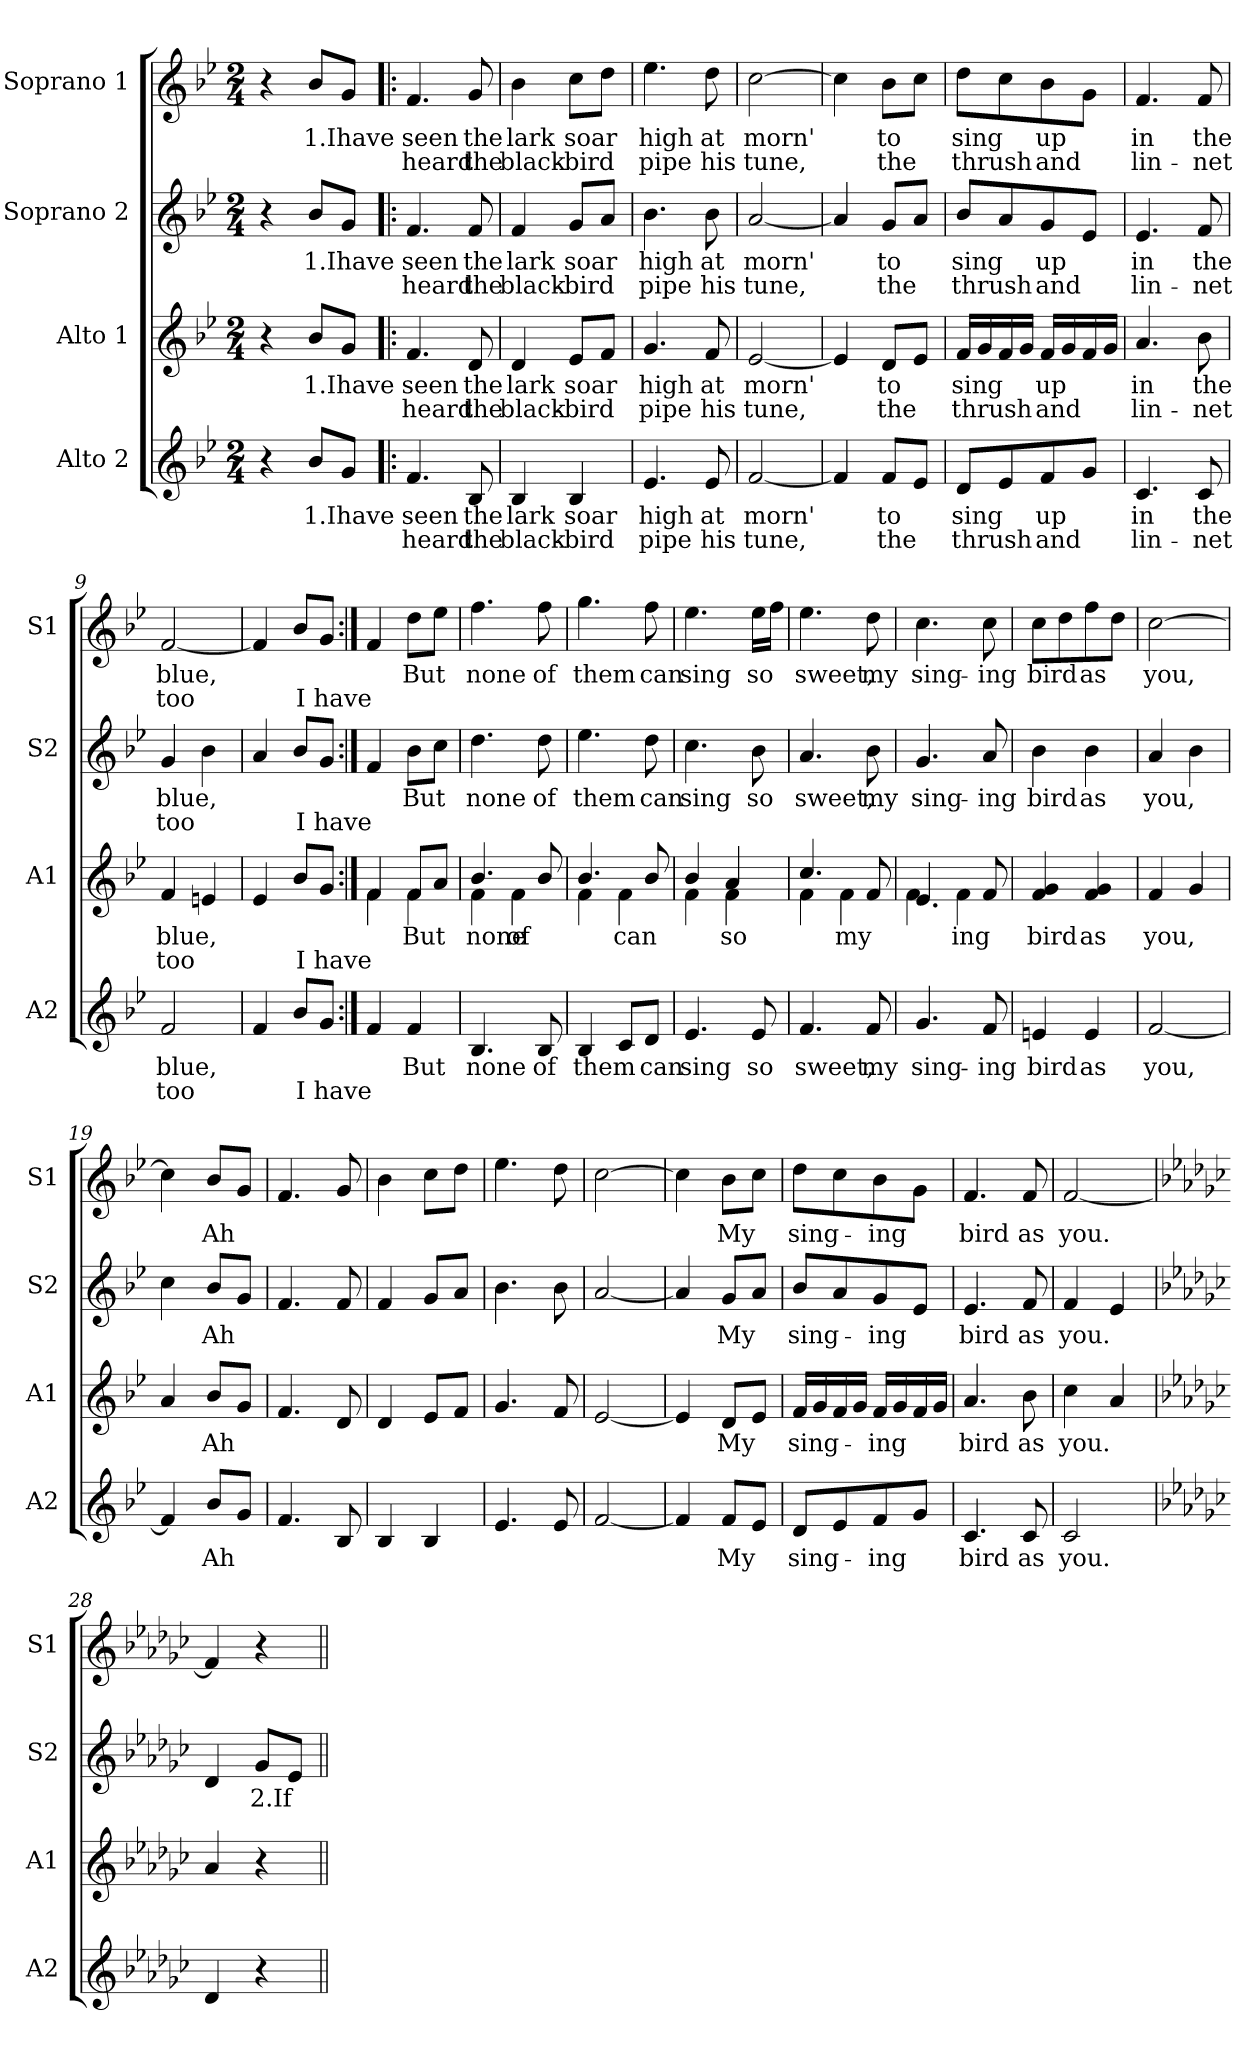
**kern	**text	**text	**kern	**text	**text	**kern	**text	**text	**kern	**text	**text
*part4	*part4	*part4	*part3	*part3	*part3	*part2	*part2	*part2	*part1	*part1	*part1
*staff4	*staff4	*staff4	*staff3	*staff3	*staff3	*staff2	*staff2	*staff2	*staff1	*staff1	*staff1
*I"Alto 2	*	*	*I"Alto 1	*	*	*I"Soprano 2	*	*	*I"Soprano 1	*	*
*I'A2	*	*	*I'A1	*	*	*I'S2	*	*	*I'S1	*	*
*clefG2	*	*	*clefG2	*	*	*clefG2	*	*	*clefG2	*	*
*k[b-e-]	*	*	*k[b-e-]	*	*	*k[b-e-]	*	*	*k[b-e-]	*	*
*B-:	*	*	*B-:	*	*	*B-:	*	*	*B-:	*	*
*M2/4	*	*	*M2/4	*	*	*M2/4	*	*	*M2/4	*	*
=1	=1	=1	=1	=1	=1	=1	=1	=1	=1	=1	=1
4r	.	.	4r	.	.	4r	.	.	4r	.	.
!	!LO:LY:b	!	!	!LO:LY:b	!	!	!LO:LY:b	!	!	!LO:LY:b	!
8b-/L	1.I	.	8b-/L	1.I	.	8b-/L	1.I	.	8b-/L	1.I	.
!	!LO:LY:b	!	!	!LO:LY:b	!	!	!LO:LY:b	!	!	!LO:LY:b	!
8g/J	have	.	8g/J	have	.	8g/J	have	.	8g/J	have	.
=2!|:	=2!|:	=2!|:	=2!|:	=2!|:	=2!|:	=2!|:	=2!|:	=2!|:	=2!|:	=2!|:	=2!|:
!	!LO:LY:b	!LO:LY:b	!	!LO:LY:b	!LO:LY:b	!	!LO:LY:b	!LO:LY:b	!	!LO:LY:b	!LO:LY:b
4.f/	seen	heard	4.f/	seen	heard	4.f/	seen	heard	4.f/	seen	heard
!	!LO:LY:b	!LO:LY:b	!	!LO:LY:b	!LO:LY:b	!	!LO:LY:b	!LO:LY:b	!	!LO:LY:b	!LO:LY:b
8B-/	the	the	8d/	the	the	8f/	the	the	8g/	the	the
=3	=3	=3	=3	=3	=3	=3	=3	=3	=3	=3	=3
!	!LO:LY:b	!LO:LY:b	!	!LO:LY:b	!LO:LY:b	!	!LO:LY:b	!LO:LY:b	!	!LO:LY:b	!LO:LY:b
4B-/	lark	black-	4d/	lark	black-	4f/	lark	black-	4b-\	lark	black-
!	!LO:LY:b	!LO:LY:b	!	!LO:LY:b	!LO:LY:b	!	!LO:LY:b	!LO:LY:b	!	!LO:LY:b	!LO:LY:b
4B-/	soar	-bird	8e-/L	soar	-bird	8g/L	soar	-bird	8cc\L	soar	-bird
.	.	.	8f/J	.	.	8a/J	.	.	8dd\J	.	.
=4	=4	=4	=4	=4	=4	=4	=4	=4	=4	=4	=4
!	!LO:LY:b	!LO:LY:b	!	!LO:LY:b	!LO:LY:b	!	!LO:LY:b	!LO:LY:b	!	!LO:LY:b	!LO:LY:b
4.e-/	high	pipe	4.g/	high	pipe	4.b-\	high	pipe	4.ee-\	high	pipe
!	!LO:LY:b	!LO:LY:b	!	!LO:LY:b	!LO:LY:b	!	!LO:LY:b	!LO:LY:b	!	!LO:LY:b	!LO:LY:b
8e-/	at	his	8f/	at	his	8b-\	at	his	8dd\	at	his
=5	=5	=5	=5	=5	=5	=5	=5	=5	=5	=5	=5
!	!LO:LY:b	!LO:LY:b	!	!LO:LY:b	!LO:LY:b	!	!LO:LY:b	!LO:LY:b	!	!LO:LY:b	!LO:LY:b
[2f/	morn'	tune,	[2e-/	morn'	tune,	[2a/	morn'	tune,	[2cc\	morn'	tune,
=6	=6	=6	=6	=6	=6	=6	=6	=6	=6	=6	=6
4f/]	.	.	4e-/]	.	.	4a/]	.	.	4cc\]	.	.
!	!LO:LY:b	!LO:LY:b	!	!LO:LY:b	!LO:LY:b	!	!LO:LY:b	!LO:LY:b	!	!LO:LY:b	!LO:LY:b
8f/L	to	the	8d/L	to	the	8g/L	to	the	8b-\L	to	the
8e-/J	.	.	8e-/J	.	.	8a/J	.	.	8cc\J	.	.
!!LO:LB:g=z
=7	=7	=7	=7	=7	=7	=7	=7	=7	=7	=7	=7
!	!LO:LY:b	!LO:LY:b	!	!LO:LY:b	!LO:LY:b	!	!LO:LY:b	!LO:LY:b	!	!LO:LY:b	!LO:LY:b
8d/L	sing	thrush	16f/LL	sing	thrush	8b-/L	sing	thrush	8dd\L	sing	thrush
.	.	.	16g/	.	.	.	.	.	.	.	.
8e-/	.	.	16f/	.	.	8a/	.	.	8cc\	.	.
.	.	.	16g/JJ	.	.	.	.	.	.	.	.
!	!LO:LY:b	!LO:LY:b	!	!LO:LY:b	!LO:LY:b	!	!LO:LY:b	!LO:LY:b	!	!LO:LY:b	!LO:LY:b
8f/	up	and	16f/LL	up	and	8g/	up	and	8b-\	up	and
.	.	.	16g/	.	.	.	.	.	.	.	.
8g/J	.	.	16f/	.	.	8e-/J	.	.	8g\J	.	.
.	.	.	16g/JJ	.	.	.	.	.	.	.	.
=8	=8	=8	=8	=8	=8	=8	=8	=8	=8	=8	=8
!	!LO:LY:b	!LO:LY:b	!	!LO:LY:b	!LO:LY:b	!	!LO:LY:b	!LO:LY:b	!	!LO:LY:b	!LO:LY:b
4.c/	in	lin-	4.a/	in	lin-	4.e-/	in	lin-	4.f/	in	lin-
!	!LO:LY:b	!LO:LY:b	!	!LO:LY:b	!LO:LY:b	!	!LO:LY:b	!LO:LY:b	!	!LO:LY:b	!LO:LY:b
8c/	the	-net	8b-\	the	-net	8f/	the	-net	8f/	the	-net
=9	=9	=9	=9	=9	=9	=9	=9	=9	=9	=9	=9
!	!LO:LY:b	!LO:LY:b	!	!LO:LY:b	!LO:LY:b	!	!LO:LY:b	!LO:LY:b	!	!LO:LY:b	!LO:LY:b
2f/	blue,	too	4f/	blue,	too	4g/	blue,	too	[2f/	blue,	too
.	.	.	4en/	.	.	4b-\	.	.	.	.	.
=10	=10	=10	=10	=10	=10	=10	=10	=10	=10	=10	=10
4f/	.	.	4e-/	.	.	4a/	.	.	4f/]	.	.
!	!	!LO:LY:b	!	!	!LO:LY:b	!	!	!LO:LY:b	!	!	!LO:LY:b
8b-/L	.	I	8b-/L	.	I	8b-/L	.	I	8b-/L	.	I
!	!	!LO:LY:b	!	!	!LO:LY:b	!	!	!LO:LY:b	!	!	!LO:LY:b
8g/J	.	have	8g/J	.	have	8g/J	.	have	8g/J	.	have
=11:|!	=11:|!	=11:|!	=11:|!	=11:|!	=11:|!	=11:|!	=11:|!	=11:|!	=11:|!	=11:|!	=11:|!
*	*	*	*^	*	*	*	*	*	*	*	*
4f/	.	.	4f/	4f\	.	.	4f/	.	.	4f/	.	.
!	!LO:LY:b	!	!	!	!LO:LY:b	!	!	!LO:LY:b	!	!	!LO:LY:b	!
4f/	But	.	8f/L	4f\	But	.	8b-\L	But	.	8dd\L	But	.
.	.	.	8a/J	.	.	.	8cc\J	.	.	8ee-\J	.	.
=12	=12	=12	=12	=12	=12	=12	=12	=12	=12	=12	=12	=12
!	!LO:LY:b	!	!	!	!LO:LY:b	!	!	!LO:LY:b	!	!	!LO:LY:b	!
4.B-/	none	.	4.b-/	4f\	none	.	4.dd\	none	.	4.ff\	none	.
!	!	!	!	!	!LO:LY:b	!	!	!	!	!	!	!
.	.	.	.	4f\	of	.	.	.	.	.	.	.
!	!LO:LY:b	!	!	!	!	!	!	!LO:LY:b	!	!	!LO:LY:b	!
8B-/	of	.	8b-/	.	.	.	8dd\	of	.	8ff\	of	.
=13	=13	=13	=13	=13	=13	=13	=13	=13	=13	=13	=13	=13
!	!LO:LY:b	!	!	!	!LO:LY:b	!	!	!LO:LY:b	!	!	!LO:LY:b	!
4B-/	them	.	4.b-/	4f\	.	.	4.ee-\	them	.	4.gg\	them	.
!	!	!	!	!	!LO:LY:b	!	!	!	!	!	!	!
8c/L	.	.	.	4f\	can	.	.	.	.	.	.	.
!	!LO:LY:b	!	!	!	!	!	!	!LO:LY:b	!	!	!LO:LY:b	!
8d/J	can	.	8b-/	.	.	.	8dd\	can	.	8ff\	can	.
!!LO:LB:g=z
=14	=14	=14	=14	=14	=14	=14	=14	=14	=14	=14	=14	=14
!	!LO:LY:b	!	!	!	!LO:LY:b	!	!	!LO:LY:b	!	!	!LO:LY:b	!
4.e-/	sing	.	4b-/	4f\	.	.	4.cc\	sing	.	4.ee-\	sing	.
!	!	!	!	!	!LO:LY:b	!	!	!	!	!	!	!
.	.	.	4a/	4f\	so	.	.	.	.	.	.	.
!	!LO:LY:b	!	!	!	!	!	!	!LO:LY:b	!	!	!LO:LY:b	!
8e-/	so	.	.	.	.	.	8b-\	so	.	16ee-\LL	so	.
.	.	.	.	.	.	.	.	.	.	16ff\JJ	.	.
=15	=15	=15	=15	=15	=15	=15	=15	=15	=15	=15	=15	=15
!	!LO:LY:b	!	!	!	!LO:LY:b	!	!	!LO:LY:b	!	!	!LO:LY:b	!
4.f/	sweet,	.	4.cc/	4f\	.	.	4.a/	sweet,	.	4.ee-\	sweet,	.
!	!	!	!	!	!LO:LY:b	!	!	!	!	!	!	!
.	.	.	.	4f\	my	.	.	.	.	.	.	.
!	!LO:LY:b	!	!	!	!	!	!	!LO:LY:b	!	!	!LO:LY:b	!
8f/	my	.	8f/	.	.	.	8b-\	my	.	8dd\	my	.
=16	=16	=16	=16	=16	=16	=16	=16	=16	=16	=16	=16	=16
!	!LO:LY:b	!	!	!	!LO:LY:b	!	!	!LO:LY:b	!	!	!LO:LY:b	!
4.g/	sing-	.	4.e-/	4f\	.	.	4.g/	sing-	.	4.cc\	sing-	.
!	!	!	!	!	!LO:LY:b	!	!	!	!	!	!	!
.	.	.	.	4f\	-ing	.	.	.	.	.	.	.
!	!LO:LY:b	!	!	!	!	!	!	!LO:LY:b	!	!	!LO:LY:b	!
8f/	-ing	.	8f/	.	.	.	8a/	-ing	.	8cc\	-ing	.
*	*	*	*v	*v	*	*	*	*	*	*	*	*
=17	=17	=17	=17	=17	=17	=17	=17	=17	=17	=17	=17
!	!LO:LY:b	!	!	!LO:LY:b	!	!	!LO:LY:b	!	!	!LO:LY:b	!
4en/	bird	.	4f/ 4g/	bird	.	4b-\	bird	.	8cc\L	bird	.
.	.	.	.	.	.	.	.	.	8dd\	.	.
!	!LO:LY:b	!	!	!LO:LY:b	!	!	!LO:LY:b	!	!	!LO:LY:b	!
4e/	as	.	4f/ 4g/	as	.	4b-\	as	.	8ff\	as	.
.	.	.	.	.	.	.	.	.	8dd\J	.	.
=18	=18	=18	=18	=18	=18	=18	=18	=18	=18	=18	=18
!	!LO:LY:b	!	!	!LO:LY:b	!	!	!LO:LY:b	!	!	!LO:LY:b	!
[2f/	you,	.	4f/	you,	.	4a/	you,	.	[2cc\	you,	.
.	.	.	4g/	.	.	4b-\	.	.	.	.	.
=19	=19	=19	=19	=19	=19	=19	=19	=19	=19	=19	=19
4f/]	.	.	4a/	.	.	4cc\	.	.	4cc\]	.	.
!	!LO:LY:b	!	!	!LO:LY:b	!	!	!LO:LY:b	!	!	!LO:LY:b	!
8b-/L	Ah	.	8b-/L	Ah	.	8b-/L	Ah	.	8b-/L	Ah	.
8g/J	.	.	8g/J	.	.	8g/J	.	.	8g/J	.	.
=20	=20	=20	=20	=20	=20	=20	=20	=20	=20	=20	=20
4.f/	.	.	4.f/	.	.	4.f/	.	.	4.f/	.	.
8B-/	.	.	8d/	.	.	8f/	.	.	8g/	.	.
=21	=21	=21	=21	=21	=21	=21	=21	=21	=21	=21	=21
4B-/	.	.	4d/	.	.	4f/	.	.	4b-\	.	.
4B-/	.	.	8e-/L	.	.	8g/L	.	.	8cc\L	.	.
.	.	.	8f/J	.	.	8a/J	.	.	8dd\J	.	.
!!LO:PB:g=z
=22	=22	=22	=22	=22	=22	=22	=22	=22	=22	=22	=22
4.e-/	.	.	4.g/	.	.	4.b-\	.	.	4.ee-\	.	.
8e-/	.	.	8f/	.	.	8b-\	.	.	8dd\	.	.
=23	=23	=23	=23	=23	=23	=23	=23	=23	=23	=23	=23
[2f/	.	.	[2e-/	.	.	[2a/	.	.	[2cc\	.	.
=24	=24	=24	=24	=24	=24	=24	=24	=24	=24	=24	=24
4f/]	.	.	4e-/]	.	.	4a/]	.	.	4cc\]	.	.
!	!LO:LY:b	!	!	!LO:LY:b	!	!	!LO:LY:b	!	!	!LO:LY:b	!
8f/L	My	.	8d/L	My	.	8g/L	My	.	8b-\L	My	.
8e-/J	.	.	8e-/J	.	.	8a/J	.	.	8cc\J	.	.
=25	=25	=25	=25	=25	=25	=25	=25	=25	=25	=25	=25
!	!LO:LY:b	!	!	!LO:LY:b	!	!	!LO:LY:b	!	!	!LO:LY:b	!
8d/L	sing-	.	16f/LL	sing-	.	8b-/L	sing-	.	8dd\L	sing-	.
.	.	.	16g/	.	.	.	.	.	.	.	.
8e-/	.	.	16f/	.	.	8a/	.	.	8cc\	.	.
.	.	.	16g/JJ	.	.	.	.	.	.	.	.
!	!LO:LY:b	!	!	!LO:LY:b	!	!	!LO:LY:b	!	!	!LO:LY:b	!
8f/	-ing	.	16f/LL	-ing	.	8g/	-ing	.	8b-\	-ing	.
.	.	.	16g/	.	.	.	.	.	.	.	.
8g/J	.	.	16f/	.	.	8e-/J	.	.	8g\J	.	.
.	.	.	16g/JJ	.	.	.	.	.	.	.	.
=26	=26	=26	=26	=26	=26	=26	=26	=26	=26	=26	=26
!	!LO:LY:b	!	!	!LO:LY:b	!	!	!LO:LY:b	!	!	!LO:LY:b	!
4.c/	bird	.	4.a/	bird	.	4.e-/	bird	.	4.f/	bird	.
!	!LO:LY:b	!	!	!LO:LY:b	!	!	!LO:LY:b	!	!	!LO:LY:b	!
8c/	as	.	8b-\	as	.	8f/	as	.	8f/	as	.
=27	=27	=27	=27	=27	=27	=27	=27	=27	=27	=27	=27
!	!LO:LY:b	!	!	!LO:LY:b	!	!	!LO:LY:b	!	!	!LO:LY:b	!
2c/	you.	.	4cc\	you.	.	4f/	you.	.	[2f/	you.	.
.	.	.	4a/	.	.	4e-/	.	.	.	.	.
=28	=28	=28	=28	=28	=28	=28	=28	=28	=28	=28	=28
*k[b-e-a-d-g-c-]	*	*	*k[b-e-a-d-g-c-]	*	*	*k[b-e-a-d-g-c-]	*	*	*k[b-e-a-d-g-c-]	*	*
*G-:	*	*	*G-:	*	*	*G-:	*	*	*G-:	*	*
4d-/	.	.	4a-/	.	.	4d-/	.	.	4f/]	.	.
!	!	!	!	!	!	!	!LO:LY:b	!	!	!	!
4r	.	.	4r	.	.	8g-/L	2.If	.	4r	.	.
.	.	.	.	.	.	8e-/J	.	.	.	.	.
=||	=||	=||	=||	=||	=||	=||	=||	=||	=||	=||	=||
*-	*-	*-	*-	*-	*-	*-	*-	*-	*-	*-	*-
